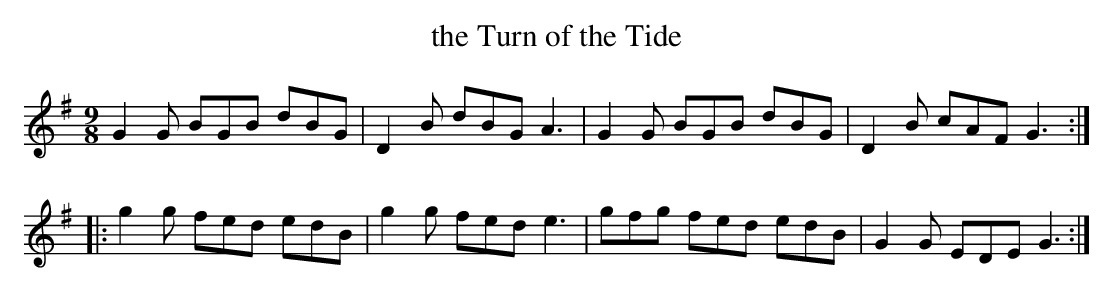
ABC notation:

X:1
T:the Turn of the Tide
M:9/8
L:1/8
K:G
G2G BGB dBG | D2B dBG A3 |G2G BGB dBG | D2B cAF G3 :|
|:g2g fed edB | g2g fed e3 |gfg fed edB | G2G EDE G3 :|
